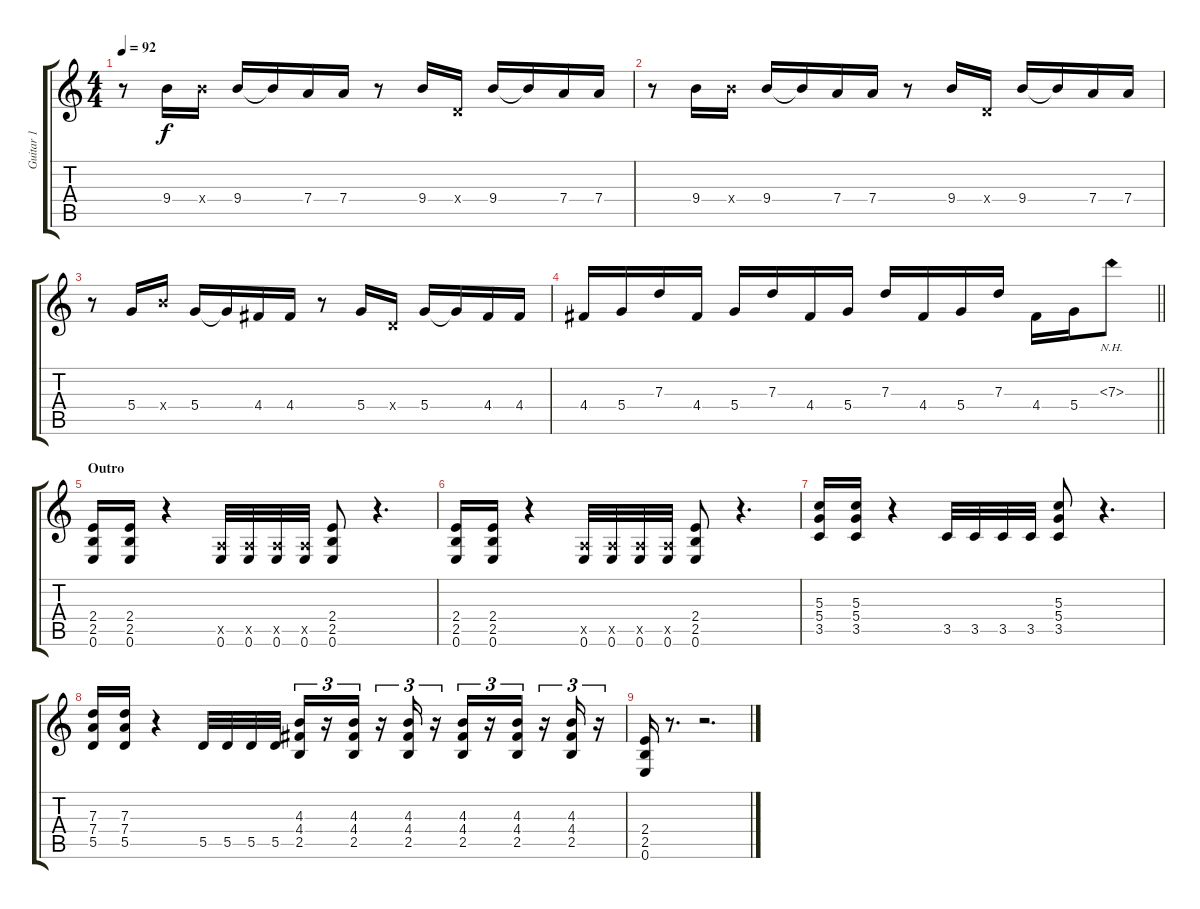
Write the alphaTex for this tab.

\track ("Guitar 1" "Guitar 1") {instrument overdrivenguitar}
\staff {score tabs}
\tuning (E4 B3 G3 D3 A2 E2) {hide}
\ts (4 4)
\tempo 92
\clef g2
\ks c
r.8{dy f instrument distortionguitar} 9.4.16 9.4{x}.16 9.4.16 9.4{t}.16 7.4.16 7.4.16 r.8 9.4.16 0.4{x}.16 9.4.16 9.4{t}.16 7.4.16 7.4.16 |
r.8 9.4.16 9.4{x}.16 9.4.16 9.4{t}.16 7.4.16 7.4.16 r.8 9.4.16 0.4{x}.16 9.4.16 9.4{t}.16 7.4.16 7.4.16 |
r.8 5.4.16 9.4{x}.16 5.4.16 5.4{t}.16 4.4.16 4.4.16 r.8 5.4.16 0.4{x}.16 5.4.16 5.4{t}.16 4.4.16 4.4.16 |
\barLineRight lightlight
4.4.16 5.4.16 7.3.16 4.4.16 5.4.16 7.3.16 4.4.16 5.4.16 7.3.16 4.4.16 5.4.16 7.3.16 4.4.16 5.4.16 7.3{nh}.8{instrument guitarharmonics} |
\section ("" "Outro")
(2.4 2.5 0.6).16{instrument distortionguitar} (2.4 2.5 0.6).16 r.4 (0.5{x} 0.6).32 (0.5{x} 0.6).32 (0.5{x} 0.6).32 (0.5{x} 0.6).32 (2.4 2.5 0.6).8 r.4{d} |
(2.4 2.5 0.6).16{instrument distortionguitar} (2.4 2.5 0.6).16 r.4 (0.5{x} 0.6).32 (0.5{x} 0.6).32 (0.5{x} 0.6).32 (0.5{x} 0.6).32 (2.4 2.5 0.6).8 r.4{d} |
(5.3 5.4 3.5).16{instrument distortionguitar} (5.3 5.4 3.5).16 r.4 3.5.32 3.5.32 3.5.32 3.5.32 (5.3 5.4 3.5).8 r.4{d} |
(7.3 7.4 5.5).16 (7.3 7.4 5.5).16 r.4 5.5.32 5.5.32 5.5.32 5.5.32 (4.3 4.4 2.5).16{tu (3 2)} r.16{tu (3 2)} (4.3 4.4 2.5).16{tu (3 2)} r.16{tu (3 2)} (4.3 4.4 2.5).16{tu (3 2)} r.16{tu (3 2)} (4.3 4.4 2.5).16{tu (3 2)} r.16{tu (3 2)} (4.3 4.4 2.5).16{tu (3 2)} r.16{tu (3 2)} (4.3 4.4 2.5).16{tu (3 2)} r.16{tu (3 2)} |
(2.4 2.5 0.6).16 r.8{d} r.2{d}
